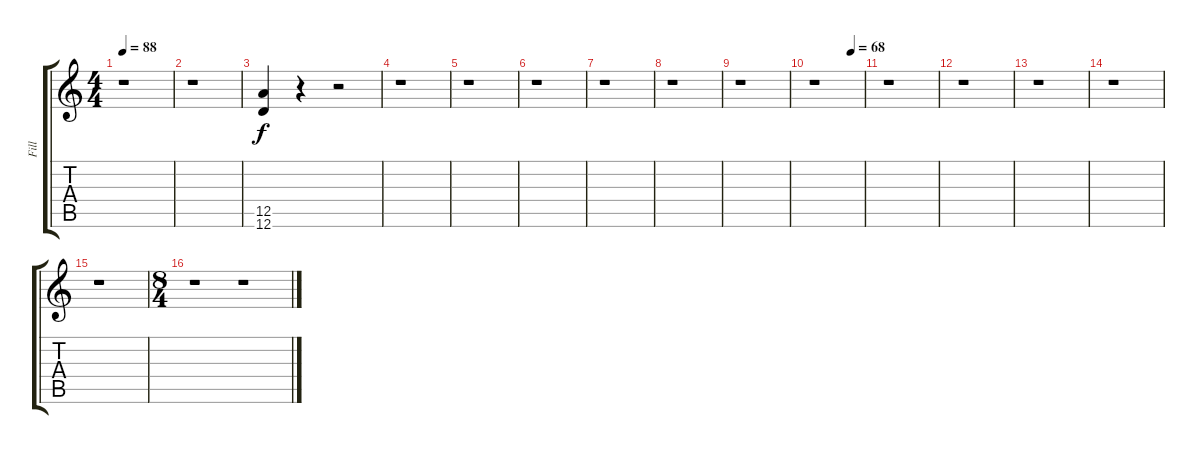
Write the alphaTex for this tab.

\track ("Fill" "Fill") {instrument overdrivenguitar}
\staff {score tabs}
\tuning (E4 B3 G3 D3 A2 D2) {hide}
\ts (4 4)
\tempo 88
\clef g2
\ks c
r.1{dy f} |
r.1 |
(12.5 12.6).4 r.4 r.2 |
r.1 |
r.1 |
r.1 |
r.1 |
r.1 |
r.1 |
\tempo (68 0.75)
r.1 |
r.1 |
r.1 |
r.1 |
r.1 |
r.1 |
\ts (8 4)
r.1 r.1
